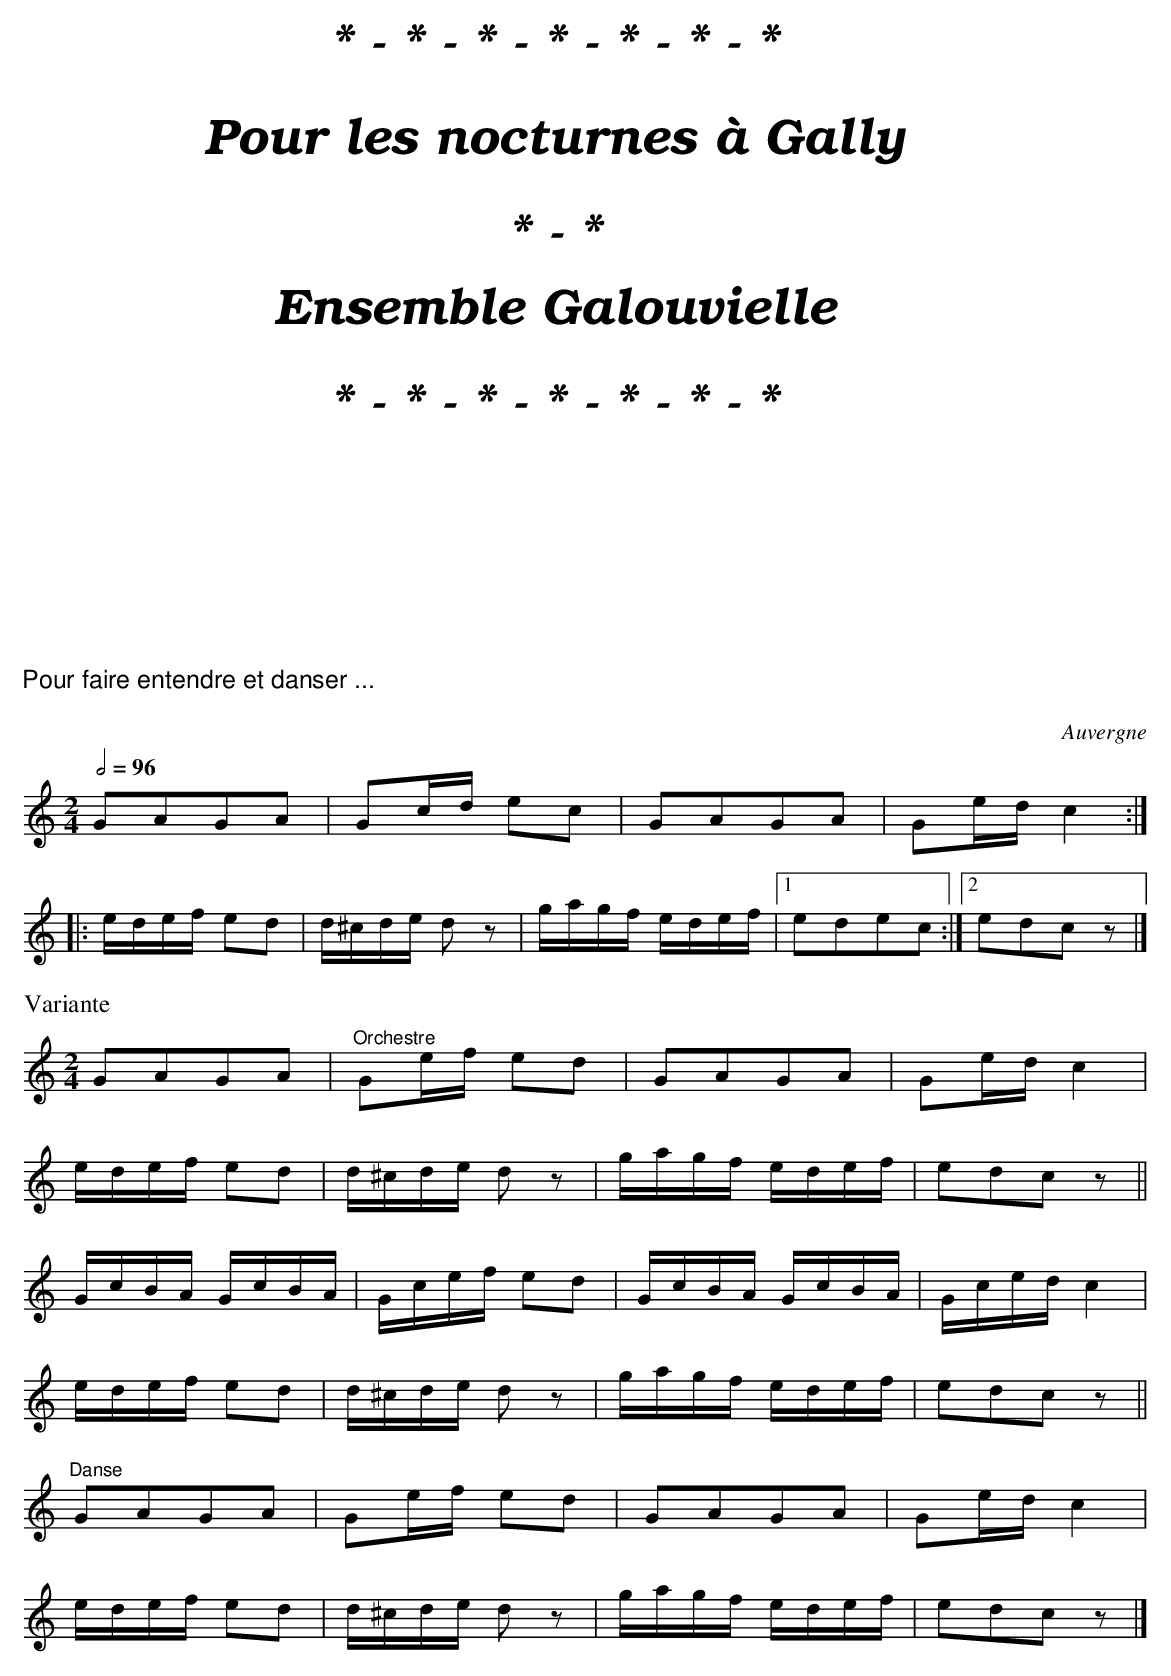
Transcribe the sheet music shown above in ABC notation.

X:1
T:Brise-Pieds, Le
C:Auvergne
Q:1/2=96
M:2/4
L:1/16
K:C
G2A2G2A2 | G2cd e2c2|G2A2G2A2|G2ed c4 ::
edef e2d2|d^cde d2z2|gagf edef |1 e2d2e2c2 :|2 e2d2c2z2 |]
T:Variante
G2A2G2A2|"^Orchestre"G2ef e2d2|G2A2G2A2|G2ed c4|
edef e2d2|d^cde d2z2|gagf edef|e2d2c2z2||
GcBA GcBA|Gcef e2d2|GcBA GcBA|Gced c4|
edef e2d2|d^cde d2z2|gagf edef|e2d2c2z2||
"^Danse"G2A2G2A2|G2ef e2d2|G2A2G2A2|G2ed c4|
edef e2d2|d^cde d2z2|gagf edef|e2d2c2z2|]
